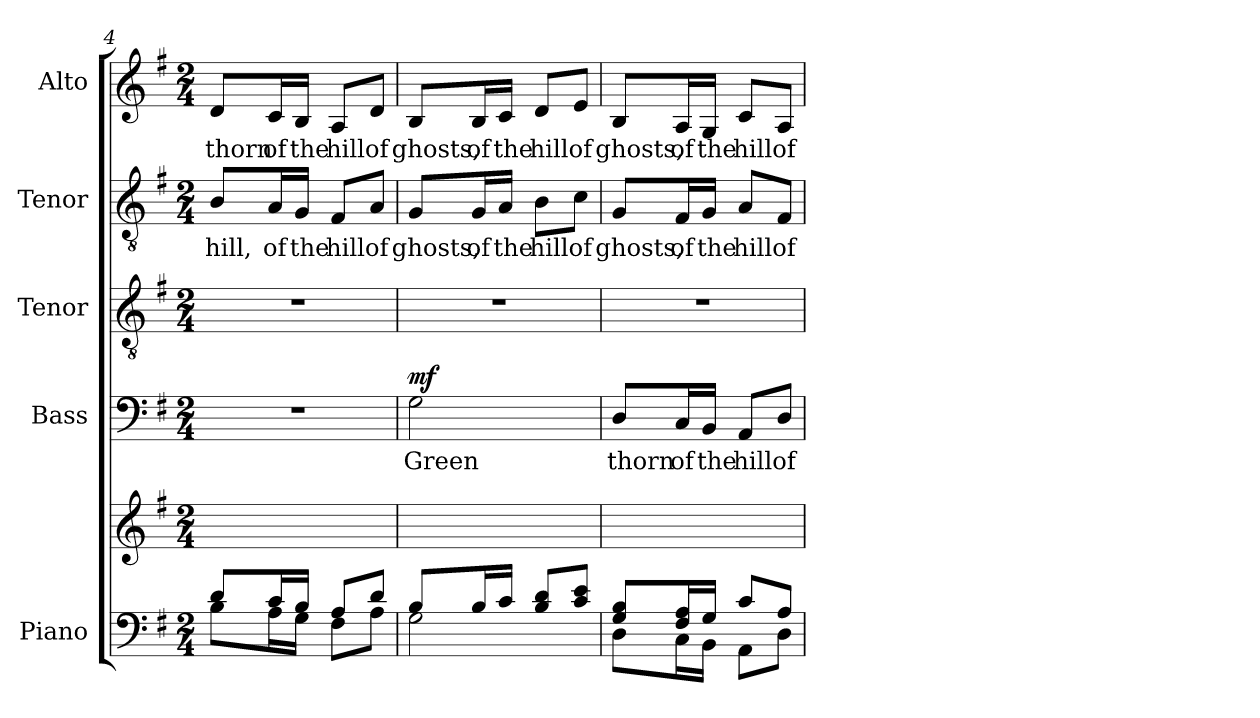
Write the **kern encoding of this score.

**kern	**kern	**kern	**text	**dynam	**kern	**kern	**text	**kern	**text
*part5	*part5	*part4	*part4	*part4	*part3	*part2	*part2	*part1	*part1
*staff6	*staff5	*staff4	*staff4	*staff4	*staff3	*staff2	*staff2	*staff1	*staff1
*I"Piano	*	*I"Bass	*	*	*I"Tenor	*I"Tenor	*	*I"Alto	*
*I'Pno.	*	*I'B.	*	*	*I'T.	*I'T.	*	*I'A.	*
*clefF4	*clefG2	*clefF4	*	*	*clefGv2	*clefGv2	*	*clefG2	*
*	*	*	*	*	*ITrd7c12	*ITrd7c12	*	*	*
*k[f#]	*k[f#]	*k[f#]	*	*	*k[f#]	*k[f#]	*	*k[f#]	*
*G:	*G:	*G:	*	*	*G:	*G:	*	*G:	*
*M2/4	*M2/4	*M2/4	*	*	*M2/4	*M2/4	*	*M2/4	*
=4	=4	=4	=4	=4	=4	=4	=4	=4	=4
*^	*	*	*	*	*	*	*	*	*
!	!	!	!LO:N:vis=1	!	!	!LO:N:vis=1	!	!	!	!
!	!	!	!	!	!	!	!	!LO:LY:b:color=#000000	!	!
!	!	!	!	!	!	!	!	!	!	!LO:LY:b:color=#000000
8di/L	8Bi\L	2ryy	2r	.	.	2r	8BBi/L	hill,	8di/L	thorn
!	!	!	!	!	!	!	!	!LO:LY:b:color=#000000	!	!
!	!	!	!	!	!	!	!	!	!	!LO:LY:b:color=#000000
16ci/L	16Ai\L	.	.	.	.	.	16AAi/L	of	16ci/L	of
!	!	!	!	!	!	!	!	!LO:LY:b:color=#000000	!	!
!	!	!	!	!	!	!	!	!	!	!LO:LY:b:color=#000000
16Bi/JJ	16Gi\JJ	.	.	.	.	.	16GGi/JJ	the	16Bi/JJ	the
!	!	!	!	!	!	!	!	!LO:LY:b:color=#000000	!	!
!	!	!	!	!	!	!	!	!	!	!LO:LY:b:color=#000000
8Ai/L	8F#i\L	.	.	.	.	.	8FF#i/L	hill	8Ai/L	hill
!	!	!	!	!	!	!	!	!LO:LY:b:color=#000000	!	!
!	!	!	!	!	!	!	!	!	!	!LO:LY:b:color=#000000
8di/J	8Ai\J	.	.	.	.	.	8AAi/J	of	8di/J	of
=5	=5	=5	=5	=5	=5	=5	=5	=5	=5	=5
!	!	!	!	!LO:LY:b:color=#000000	!	!LO:N:vis=1	!	!	!	!
!	!	!	!	!	!	!	!	!LO:LY:b:color=#000000	!	!
!	!	!	!	!	!	!	!	!	!	!LO:LY:b:color=#000000
8Bi/L	2Gi\	2ryy	2Gi\	Green	mf	2r	8GGi/L	ghosts,	8Bi/L	ghosts,
!	!	!	!	!	!	!	!	!LO:LY:b:color=#000000	!	!
!	!	!	!	!	!	!	!	!	!	!LO:LY:b:color=#000000
16Bi/L	.	.	.	.	.	.	16GGi/L	of	16Bi/L	of
!	!	!	!	!	!	!	!	!LO:LY:b:color=#000000	!	!
!	!	!	!	!	!	!	!	!	!	!LO:LY:b:color=#000000
16ci/JJ	.	.	.	.	.	.	16AAi/JJ	the	16ci/JJ	the
!	!	!	!	!	!	!	!	!LO:LY:b:color=#000000	!	!
!	!	!	!	!	!	!	!	!	!	!LO:LY:b:color=#000000
8Bi/ 8diL	.	.	.	.	.	.	8BBi\L	hill	8di/L	hill
!	!	!	!	!	!	!	!	!LO:LY:b:color=#000000	!	!
!	!	!	!	!	!	!	!	!	!	!LO:LY:b:color=#000000
8ci/ 8eiJ	.	.	.	.	.	.	8Ci\J	of	8ei/J	of
!!LO:LB:g=z
=6	=6	=6	=6	=6	=6	=6	=6	=6	=6	=6
!	!	!	!	!LO:LY:b:color=#000000	!	!LO:N:vis=1	!	!	!	!
!	!	!	!	!	!	!	!	!LO:LY:b:color=#000000	!	!
!	!	!	!	!	!	!	!	!	!	!LO:LY:b:color=#000000
8Gi/ 8BiL	8Di\L	2ryy	8Di/L	thorn	.	2r	8GGi/L	ghosts,	8Bi/L	ghosts,
!	!	!	!	!LO:LY:b:color=#000000	!	!	!	!	!	!
!	!	!	!	!	!	!	!	!LO:LY:b:color=#000000	!	!
!	!	!	!	!	!	!	!	!	!	!LO:LY:b:color=#000000
16F#i/ 16AiL	16Ci\L	.	16Ci/L	of	.	.	16FF#i/L	of	16Ai/L	of
!	!	!	!	!LO:LY:b:color=#000000	!	!	!	!	!	!
!	!	!	!	!	!	!	!	!LO:LY:b:color=#000000	!	!
!	!	!	!	!	!	!	!	!	!	!LO:LY:b:color=#000000
16Gi/JJ	16BBi\JJ	.	16BBi/JJ	the	.	.	16GGi/JJ	the	16Gi/JJ	the
!	!	!	!	!LO:LY:b:color=#000000	!	!	!	!	!	!
!	!	!	!	!	!	!	!	!LO:LY:b:color=#000000	!	!
!	!	!	!	!	!	!	!	!	!	!LO:LY:b:color=#000000
8ci/L	8AAi\L	.	8AAi/L	hill	.	.	8AAi/L	hill	8ci/L	hill
!	!	!	!	!LO:LY:b:color=#000000	!	!	!	!	!	!
!	!	!	!	!	!	!	!	!LO:LY:b:color=#000000	!	!
!	!	!	!	!	!	!	!	!	!	!LO:LY:b:color=#000000
8Ai/J	8Di\J	.	8Di/J	of	.	.	8FF#i/J	of	8Ai/J	of
*v	*v	*	*	*	*	*	*	*	*	*
=	=	=	=	=	=	=	=	=	=
*-	*-	*-	*-	*-	*-	*-	*-	*-	*-
